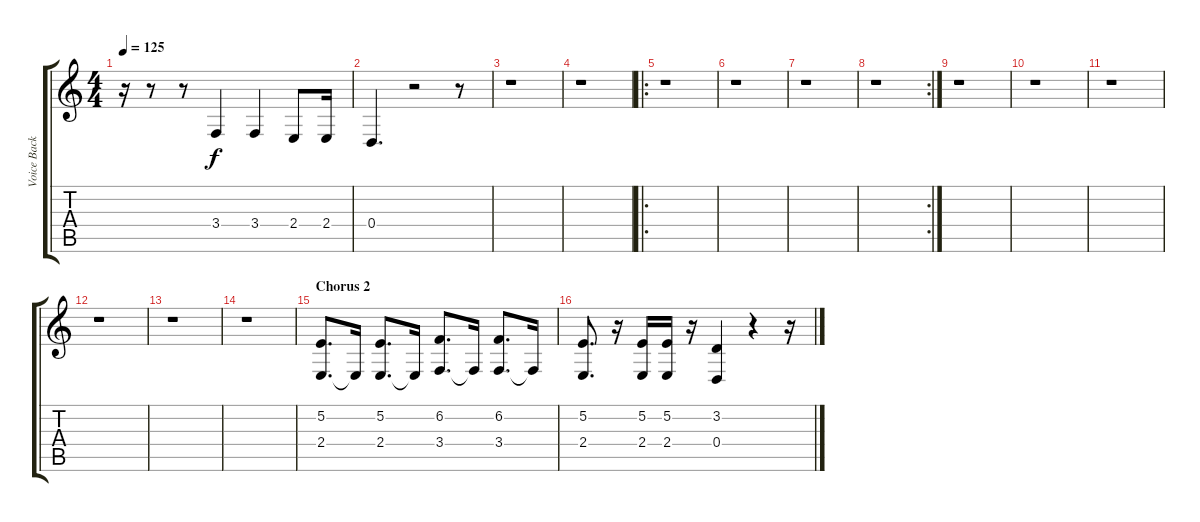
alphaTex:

\track ("Voice Back" "Voice Back") {instrument clarinet}
\staff {score tabs}
\tuning (E4 B3 G3 D3 A2 E2) {hide}
\ts (4 4)
\tempo 125
\clef g2
\ks c
r.16{dy f} r.8 r.8 3.4.4 3.4.4 2.4.8 2.4.16 |
0.4.4{d} r.2 r.8 |
r.1 |
r.1 |
\ro
r.1 |
r.1 |
r.1 |
\rc 2
r.1 |
r.1 |
r.1 |
r.1 |
r.1 |
r.1 |
r.1 |
\section ("" "Chorus 2")
(5.2 2.4).8{d} 2.4{t}.16 (5.2 2.4).8{d} 2.4{t}.16 (6.2 3.4).8{d} 3.4{t}.16 (6.2 3.4).8{d} 3.4{t}.16 |
(5.2 2.4).8{d} r.16 (5.2 2.4).16 (5.2 2.4).16 r.16 (3.2 0.4).4 r.4 r.16
